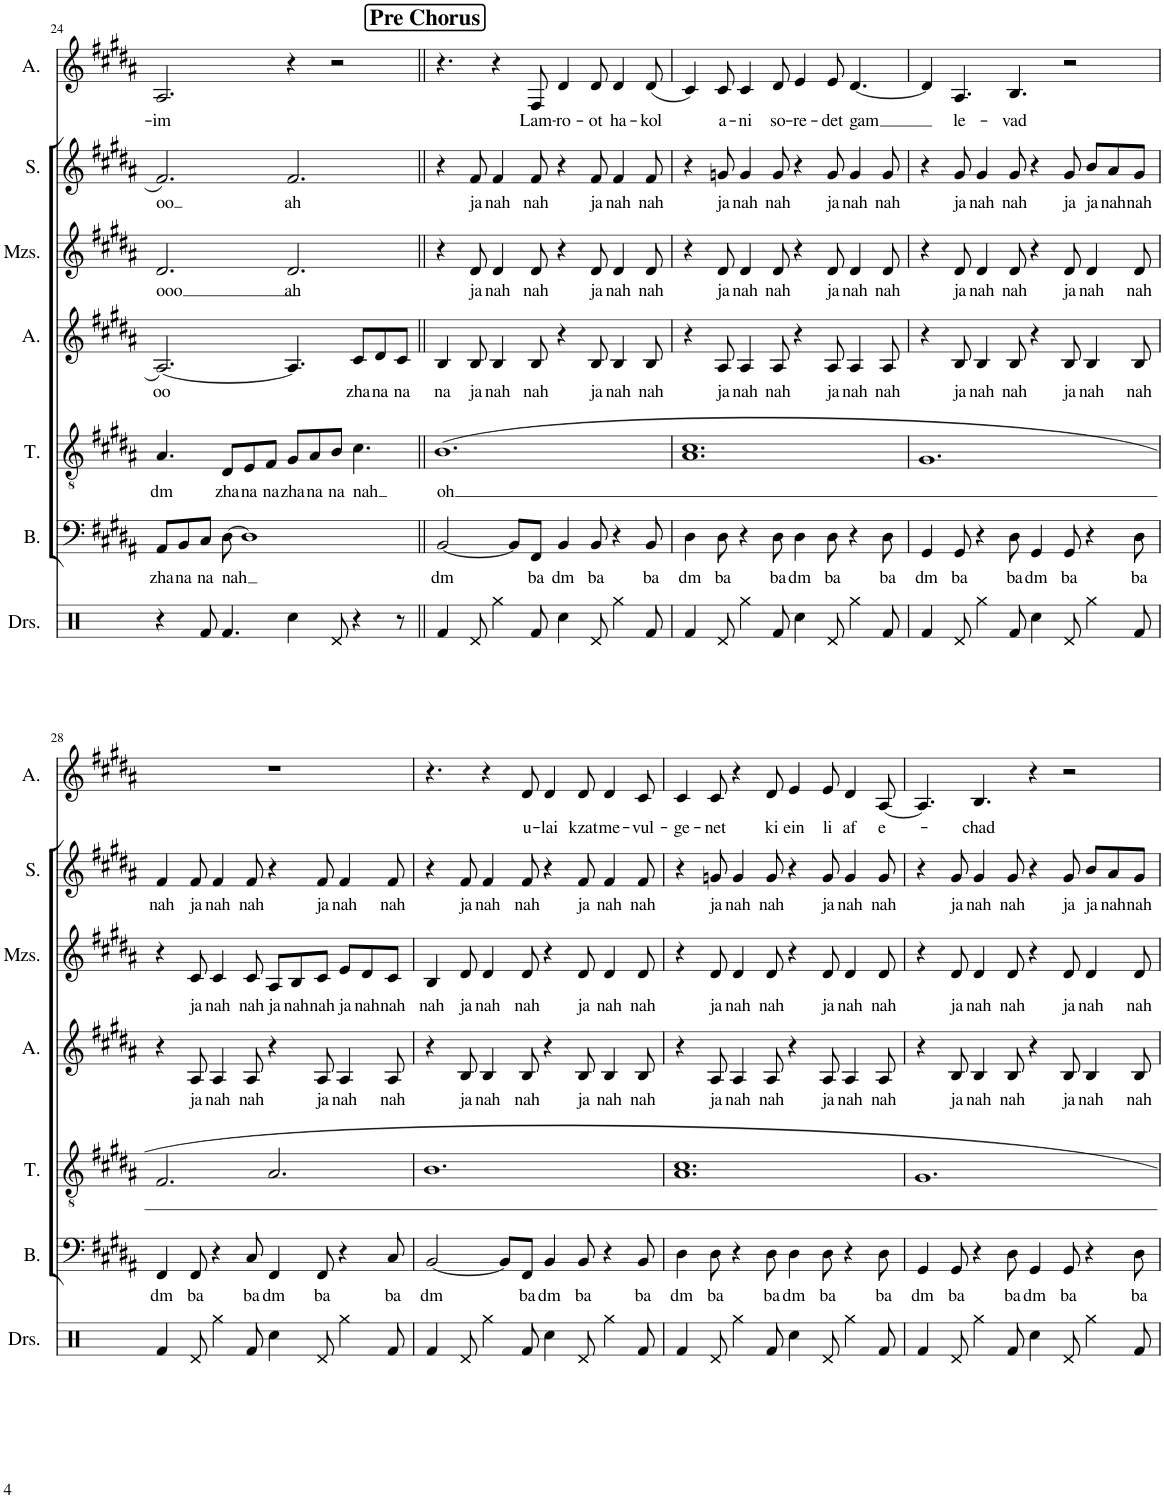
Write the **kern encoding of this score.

**kern	**kern	**text	**kern	**text	**kern	**text	**kern	**text	**kern	**text	**kern	**text
*part7	*part6	*part6	*part5	*part5	*part4	*part4	*part3	*part3	*part2	*part2	*part1	*part1
*staff7	*staff6	*staff6	*staff5	*staff5	*staff4	*staff4	*staff3	*staff3	*staff2	*staff2	*staff1	*staff1
*I"Drumset	*I"Bass	*	*I"Tenor	*	*I"Alto	*	*I"Mezzo-soprano	*	*I"Soprano	*	*I"Alto	*
*I'Drs.	*I'B.	*	*I'T.	*	*I'A.	*	*I'Mzs.	*	*I'S.	*	*I'A.	*
!!LO:PB:g=z
*clefX	*clefF4	*	*clefGv2	*	*clefG2	*	*clefG2	*	*clefG2	*	*clefG2	*
*k[]	*k[f#c#g#d#a#]	*	*k[f#c#g#d#a#]	*	*k[f#c#g#d#a#]	*	*k[f#c#g#d#a#]	*	*k[f#c#g#d#a#]	*	*k[f#c#g#d#a#]	*
*M12/8	*M12/8	*	*M12/8	*	*M12/8	*	*M12/8	*	*M12/8	*	*M12/8	*
=24	=24	=24	=24	=24	=24	=24	=24	=24	=24	=24	=24	=24
!	!	!LO:LY:b	!	!LO:LY:b	!	!LO:LY:b	!	!LO:LY:b	!	!LO:LY:b	!	!LO:LY:b
4r	8AA#/L	zha	4.A#/	dm	[2.A#/	oo	2.d#/	ooo	2.f#/	-oo	2.A#/	-im
!	!	!LO:LY:b	!	!	!	!	!	!	!	!	!	!
.	8BB/	na	.	.	.	.	.	.	.	.	.	.
!	!	!LO:LY:b	!	!	!	!	!	!	!	!	!	!
8Rf/	8C#/J	na	.	.	.	.	.	.	.	.	.	.
!	!	!LO:LY:b	!	!LO:LY:b	!	!	!	!	!	!	!	!
4.Rf/	[8D#\	nah	8D#/L	zha	.	.	.	.	.	.	.	.
!	!	!	!	!LO:LY:b	!	!	!	!	!	!	!	!
.	1D#]	.	8E/	na	.	.	.	.	.	.	.	.
!	!	!	!	!LO:LY:b	!	!	!	!	!	!	!	!
.	.	.	8F#/J	na	.	.	.	.	.	.	.	.
!	!	!	!	!LO:LY:b	!	!	!	!LO:LY:b	!	!LO:LY:b	!	!
4Rcc\	.	.	8G#/L	zha	4.A#/]	.	2.d#/	ah	2.f#/	ah	4r	.
!	!	!	!	!LO:LY:b	!	!	!	!	!	!	!	!
.	.	.	8A#/	na	.	.	.	.	.	.	.	.
!	!	!	!	!LO:LY:b	!	!	!	!	!	!	!	!
8Rd/	.	.	8B/J	na	.	.	.	.	.	.	2r	.
!	!	!	!	!LO:LY:b	!	!LO:LY:b	!	!	!	!	!	!
4r	.	.	4.c#\	nah	8c#/L	zha	.	.	.	.	.	.
!	!	!	!	!	!	!LO:LY:b	!	!	!	!	!	!
.	.	.	.	.	8d#/	na	.	.	.	.	.	.
!	!	!	!	!	!	!LO:LY:b	!	!	!	!	!	!
8r	.	.	.	.	8c#/J	na	.	.	.	.	.	.
!!LO:REH:place=s1:a:B:cj:fs=14:t=Pre Chorus
=25||	=25||	=25||	=25||	=25||	=25||	=25||	=25||	=25||	=25||	=25||	=25||	=25||
!	!	!LO:LY:b	!	!LO:LY:b	!	!LO:LY:b	!	!	!	!	!	!
4Rf/	[2BB/	dm	1.B	oh	4B/	na	4r	.	4r	.	4.r	.
!	!	!	!	!	!	!LO:LY:b	!	!LO:LY:b	!	!LO:LY:b	!	!
8Rd/	.	.	.	.	8B/	ja	8d#/	ja	8f#/	ja	.	.
!	!	!	!	!	!	!LO:LY:b	!	!LO:LY:b	!	!LO:LY:b	!	!
4Rgg\	.	.	.	.	4B/	nah	4d#/	nah	4f#/	nah	4r	.
.	8BB/L]	.	.	.	.	.	.	.	.	.	.	.
!	!	!LO:LY:b	!	!	!	!LO:LY:b	!	!LO:LY:b	!	!LO:LY:b	!	!LO:LY:b
8Rf/	8FF#/J	ba	.	.	8B/	nah	8d#/	nah	8f#/	nah	8F#/	Lam-
!	!	!LO:LY:b	!	!	!	!	!	!	!	!	!	!LO:LY:b
4Rcc\	4BB/	dm	.	.	4r	.	4r	.	4r	.	4d#/	-ro-
!	!	!LO:LY:b	!	!	!	!LO:LY:b	!	!LO:LY:b	!	!LO:LY:b	!	!LO:LY:b
8Rd/	8BB/	ba	.	.	8B/	ja	8d#/	ja	8f#/	ja	8d#/	-ot
!	!	!	!	!	!	!LO:LY:b	!	!LO:LY:b	!	!LO:LY:b	!	!LO:LY:b
4Rgg\	4r	.	.	.	4B/	nah	4d#/	nah	4f#/	nah	4d#/	ha-
!	!	!LO:LY:b	!	!	!	!LO:LY:b	!	!LO:LY:b	!	!LO:LY:b	!	!LO:LY:b
8Rf/	8BB/	ba	.	.	8B/	nah	8d#/	nah	8f#/	nah	(8d#/	-kol
=26	=26	=26	=26	=26	=26	=26	=26	=26	=26	=26	=26	=26
!	!	!LO:LY:b	!	!	!	!	!	!	!	!	!	!
4Rf/	4D#\	dm	1.A# 1.c#	.	4r	.	4r	.	4r	.	4c#/)	.
!	!	!LO:LY:b	!	!	!	!LO:LY:b	!	!LO:LY:b	!	!LO:LY:b	!	!LO:LY:b
8Rd/	8D#\	ba	.	.	8A#/	ja	8d#/	ja	8gn/	ja	8c#/	a-
!	!	!	!	!	!	!LO:LY:b	!	!LO:LY:b	!	!LO:LY:b	!	!LO:LY:b
4Rgg\	4r	.	.	.	4A#/	nah	4d#/	nah	4g/	nah	4c#/	-ni
!	!	!LO:LY:b	!	!	!	!LO:LY:b	!	!LO:LY:b	!	!LO:LY:b	!	!LO:LY:b
8Rf/	8D#\	ba	.	.	8A#/	nah	8d#/	nah	8g/	nah	8d#/	so-
!	!	!LO:LY:b	!	!	!	!	!	!	!	!	!	!LO:LY:b
4Rcc\	4D#\	dm	.	.	4r	.	4r	.	4r	.	4e/	-re-
!	!	!LO:LY:b	!	!	!	!LO:LY:b	!	!LO:LY:b	!	!LO:LY:b	!	!LO:LY:b
8Rd/	8D#\	ba	.	.	8A#/	ja	8d#/	ja	8g/	ja	8e/	-det
!	!	!	!	!	!	!LO:LY:b	!	!LO:LY:b	!	!LO:LY:b	!	!LO:LY:b
4Rgg\	4r	.	.	.	4A#/	nah	4d#/	nah	4g/	nah	[4.d#/	gam
!	!	!LO:LY:b	!	!	!	!LO:LY:b	!	!LO:LY:b	!	!LO:LY:b	!	!
8Rf/	8D#\	ba	.	.	8A#/	nah	8d#/	nah	8g/	nah	.	.
=27	=27	=27	=27	=27	=27	=27	=27	=27	=27	=27	=27	=27
!	!	!LO:LY:b	!	!	!	!	!	!	!	!	!	!
4Rf/	4GG#/	dm	1.G#	.	4r	.	4r	.	4r	.	4d#/]	.
!	!	!LO:LY:b	!	!	!	!LO:LY:b	!	!LO:LY:b	!	!LO:LY:b	!	!LO:LY:b
8Rd/	8GG#/	ba	.	.	8B/	ja	8d#/	ja	8g#/	ja	4.A#/	le-
!	!	!	!	!	!	!LO:LY:b	!	!LO:LY:b	!	!LO:LY:b	!	!
4Rgg\	4r	.	.	.	4B/	nah	4d#/	nah	4g#/	nah	.	.
!	!	!LO:LY:b	!	!	!	!LO:LY:b	!	!LO:LY:b	!	!LO:LY:b	!	!LO:LY:b
8Rf/	8D#\	ba	.	.	8B/	nah	8d#/	nah	8g#/	nah	4.B/	-vad
!	!	!LO:LY:b	!	!	!	!	!	!	!	!	!	!
4Rcc\	4GG#/	dm	.	.	4r	.	4r	.	4r	.	.	.
!	!	!LO:LY:b	!	!	!	!LO:LY:b	!	!LO:LY:b	!	!LO:LY:b	!	!
8Rd/	8GG#/	ba	.	.	8B/	ja	8d#/	ja	8g#/	ja	2r	.
!	!	!	!	!	!	!LO:LY:b	!	!LO:LY:b	!	!LO:LY:b	!	!
4Rgg\	4r	.	.	.	4B/	nah	4d#/	nah	8b/L	ja	.	.
!	!	!	!	!	!	!	!	!	!	!LO:LY:b	!	!
.	.	.	.	.	.	.	.	.	8a#/	nah	.	.
!	!	!LO:LY:b	!	!	!	!LO:LY:b	!	!LO:LY:b	!	!LO:LY:b	!	!
8Rf/	8D#\	ba	.	.	8B/	nah	8d#/	nah	8g#/J	nah	.	.
!!LO:LB:g=z
=28	=28	=28	=28	=28	=28	=28	=28	=28	=28	=28	=28	=28
!	!	!LO:LY:b	!	!	!	!	!	!	!	!LO:LY:b	!	!
4Rf/	4FF#/	dm	2.F#/	.	4r	.	4r	.	4f#/	nah	1.r	.
!	!	!LO:LY:b	!	!	!	!LO:LY:b	!	!LO:LY:b	!	!LO:LY:b	!	!
8Rd/	8FF#/	ba	.	.	8A#/	ja	8c#/	ja	8f#/	ja	.	.
!	!	!	!	!	!	!LO:LY:b	!	!LO:LY:b	!	!LO:LY:b	!	!
4Rgg\	4r	.	.	.	4A#/	nah	4c#/	nah	4f#/	nah	.	.
!	!	!LO:LY:b	!	!	!	!LO:LY:b	!	!LO:LY:b	!	!LO:LY:b	!	!
8Rf/	8C#/	ba	.	.	8A#/	nah	8c#/	nah	8f#/	nah	.	.
!	!	!LO:LY:b	!	!	!	!	!	!LO:LY:b	!	!	!	!
4Rcc\	4FF#/	dm	2.A#/	.	4r	.	8A#/L	ja	4r	.	.	.
!	!	!	!	!	!	!	!	!LO:LY:b	!	!	!	!
.	.	.	.	.	.	.	8B/	nah	.	.	.	.
!	!	!LO:LY:b	!	!	!	!LO:LY:b	!	!LO:LY:b	!	!LO:LY:b	!	!
8Rd/	8FF#/	ba	.	.	8A#/	ja	8c#/J	nah	8f#/	ja	.	.
!	!	!	!	!	!	!LO:LY:b	!	!LO:LY:b	!	!LO:LY:b	!	!
4Rgg\	4r	.	.	.	4A#/	nah	8e/L	ja	4f#/	nah	.	.
!	!	!	!	!	!	!	!	!LO:LY:b	!	!	!	!
.	.	.	.	.	.	.	8d#/	nah	.	.	.	.
!	!	!LO:LY:b	!	!	!	!LO:LY:b	!	!LO:LY:b	!	!LO:LY:b	!	!
8Rf/	8C#/	ba	.	.	8A#/	nah	8c#/J	nah	8f#/	nah	.	.
=29	=29	=29	=29	=29	=29	=29	=29	=29	=29	=29	=29	=29
!	!	!LO:LY:b	!	!	!	!	!	!LO:LY:b	!	!	!	!
4Rf/	[2BB/	dm	1.B	.	4r	.	4B/	nah	4r	.	4.r	.
!	!	!	!	!	!	!LO:LY:b	!	!LO:LY:b	!	!LO:LY:b	!	!
8Rd/	.	.	.	.	8B/	ja	8d#/	ja	8f#/	ja	.	.
!	!	!	!	!	!	!LO:LY:b	!	!LO:LY:b	!	!LO:LY:b	!	!
4Rgg\	.	.	.	.	4B/	nah	4d#/	nah	4f#/	nah	4r	.
.	8BB/L]	.	.	.	.	.	.	.	.	.	.	.
!	!	!LO:LY:b	!	!	!	!LO:LY:b	!	!LO:LY:b	!	!LO:LY:b	!	!LO:LY:b
8Rf/	8FF#/J	ba	.	.	8B/	nah	8d#/	nah	8f#/	nah	8d#/	u-
!	!	!LO:LY:b	!	!	!	!	!	!	!	!	!	!LO:LY:b
4Rcc\	4BB/	dm	.	.	4r	.	4r	.	4r	.	4d#/	-lai
!	!	!LO:LY:b	!	!	!	!LO:LY:b	!	!LO:LY:b	!	!LO:LY:b	!	!LO:LY:b
8Rd/	8BB/	ba	.	.	8B/	ja	8d#/	ja	8f#/	ja	8d#/	kzat
!	!	!	!	!	!	!LO:LY:b	!	!LO:LY:b	!	!LO:LY:b	!	!LO:LY:b
4Rgg\	4r	.	.	.	4B/	nah	4d#/	nah	4f#/	nah	4d#/	me-
!	!	!LO:LY:b	!	!	!	!LO:LY:b	!	!LO:LY:b	!	!LO:LY:b	!	!LO:LY:b
8Rf/	8BB/	ba	.	.	8B/	nah	8d#/	nah	8f#/	nah	8c#/	-vul-
=30	=30	=30	=30	=30	=30	=30	=30	=30	=30	=30	=30	=30
!	!	!LO:LY:b	!	!	!	!	!	!	!	!	!	!LO:LY:b
4Rf/	4D#\	dm	1.A# 1.c#	.	4r	.	4r	.	4r	.	4c#/	-ge-
!	!	!LO:LY:b	!	!	!	!LO:LY:b	!	!LO:LY:b	!	!LO:LY:b	!	!LO:LY:b
8Rd/	8D#\	ba	.	.	8A#/	ja	8d#/	ja	8gn/	ja	8c#/	-net
!	!	!	!	!	!	!LO:LY:b	!	!LO:LY:b	!	!LO:LY:b	!	!
4Rgg\	4r	.	.	.	4A#/	nah	4d#/	nah	4g/	nah	4r	.
!	!	!LO:LY:b	!	!	!	!LO:LY:b	!	!LO:LY:b	!	!LO:LY:b	!	!LO:LY:b
8Rf/	8D#\	ba	.	.	8A#/	nah	8d#/	nah	8g/	nah	8d#/	ki
!	!	!LO:LY:b	!	!	!	!	!	!	!	!	!	!LO:LY:b
4Rcc\	4D#\	dm	.	.	4r	.	4r	.	4r	.	4e/	ein
!	!	!LO:LY:b	!	!	!	!LO:LY:b	!	!LO:LY:b	!	!LO:LY:b	!	!LO:LY:b
8Rd/	8D#\	ba	.	.	8A#/	ja	8d#/	ja	8g/	ja	8e/	li
!	!	!	!	!	!	!LO:LY:b	!	!LO:LY:b	!	!LO:LY:b	!	!LO:LY:b
4Rgg\	4r	.	.	.	4A#/	nah	4d#/	nah	4g/	nah	4d#/	af
!	!	!LO:LY:b	!	!	!	!LO:LY:b	!	!LO:LY:b	!	!LO:LY:b	!	!LO:LY:b
8Rf/	8D#\	ba	.	.	8A#/	nah	8d#/	nah	8g/	nah	[8A#/	e-
=31	=31	=31	=31	=31	=31	=31	=31	=31	=31	=31	=31	=31
!	!	!LO:LY:b	!	!	!	!	!	!	!	!	!	!
4Rf/	4GG#/	dm	1.G#	.	4r	.	4r	.	4r	.	4.A#/]	.
!	!	!LO:LY:b	!	!	!	!LO:LY:b	!	!LO:LY:b	!	!LO:LY:b	!	!
8Rd/	8GG#/	ba	.	.	8B/	ja	8d#/	ja	8g#/	ja	.	.
!	!	!	!	!	!	!LO:LY:b	!	!LO:LY:b	!	!LO:LY:b	!	!LO:LY:b
4Rgg\	4r	.	.	.	4B/	nah	4d#/	nah	4g#/	nah	4.B/	-chad
!	!	!LO:LY:b	!	!	!	!LO:LY:b	!	!LO:LY:b	!	!LO:LY:b	!	!
8Rf/	8D#\	ba	.	.	8B/	nah	8d#/	nah	8g#/	nah	.	.
!	!	!LO:LY:b	!	!	!	!	!	!	!	!	!	!
4Rcc\	4GG#/	dm	.	.	4r	.	4r	.	4r	.	4r	.
!	!	!LO:LY:b	!	!	!	!LO:LY:b	!	!LO:LY:b	!	!LO:LY:b	!	!
8Rd/	8GG#/	ba	.	.	8B/	ja	8d#/	ja	8g#/	ja	2r	.
!	!	!	!	!	!	!LO:LY:b	!	!LO:LY:b	!	!LO:LY:b	!	!
4Rgg\	4r	.	.	.	4B/	nah	4d#/	nah	8b/L	ja	.	.
!	!	!	!	!	!	!	!	!	!	!LO:LY:b	!	!
.	.	.	.	.	.	.	.	.	8a#/	nah	.	.
!	!	!LO:LY:b	!	!	!	!LO:LY:b	!	!LO:LY:b	!	!LO:LY:b	!	!
8Rf/	8D#\	ba	.	.	8B/	nah	8d#/	nah	8g#/J	nah	.	.
=	=	=	=	=	=	=	=	=	=	=	=	=
*-	*-	*-	*-	*-	*-	*-	*-	*-	*-	*-	*-	*-
